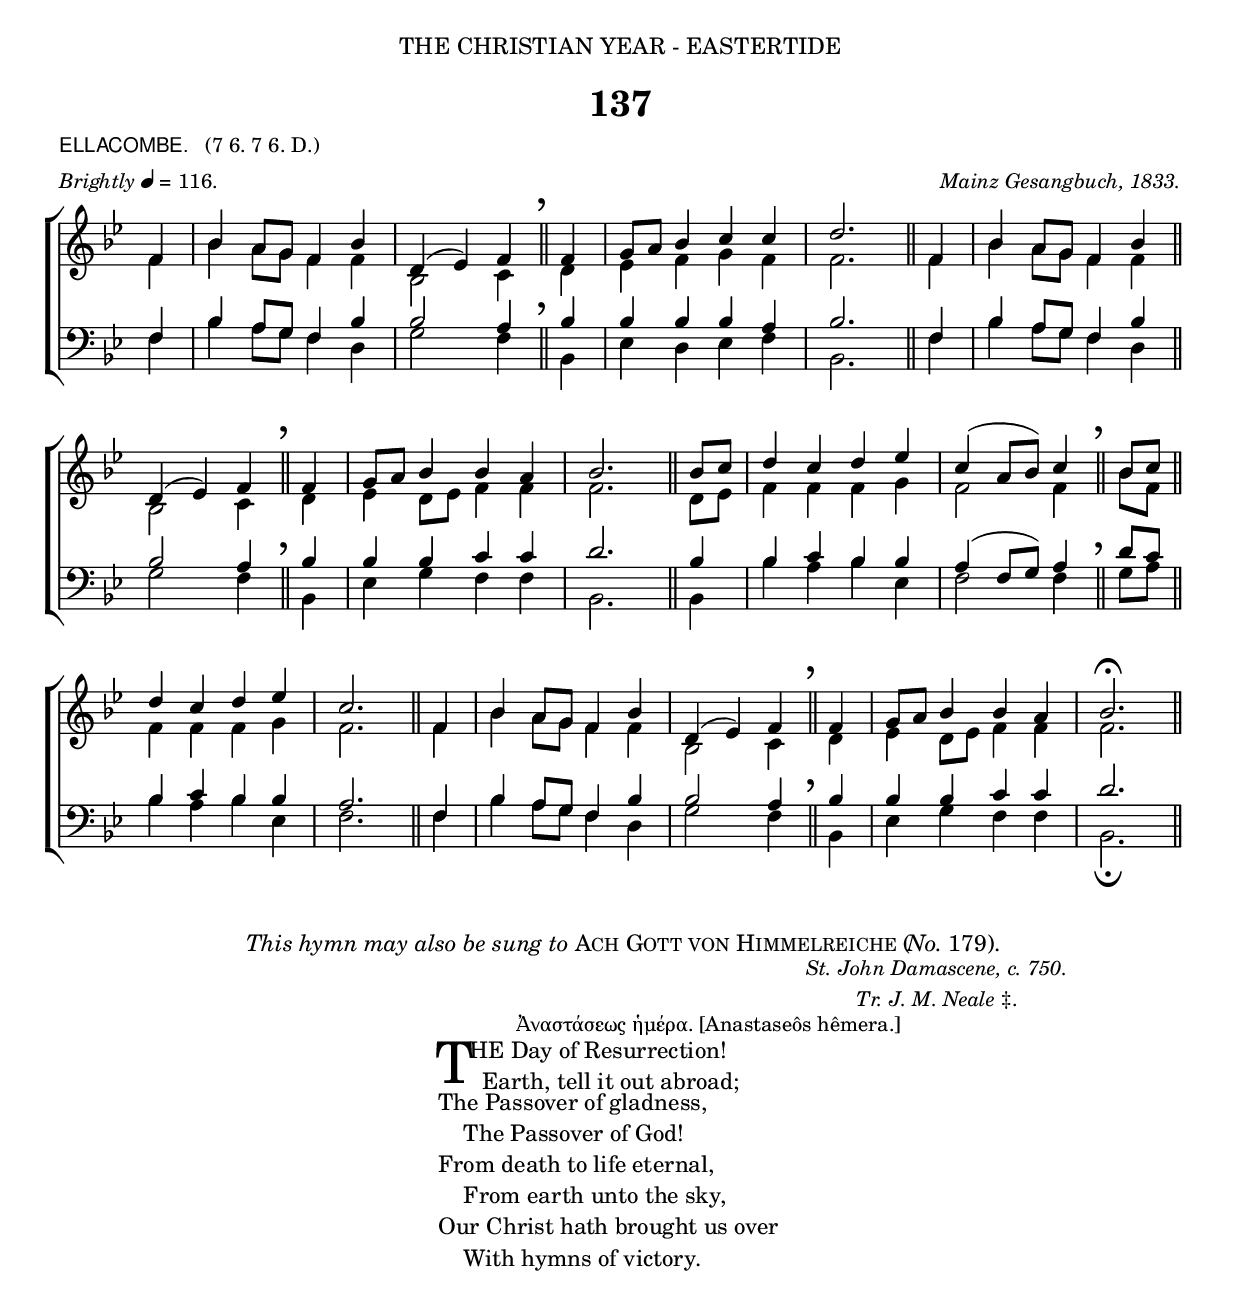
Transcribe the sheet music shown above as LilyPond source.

%%%% 223.png
%%%% Hymn 137 Ellacombe The Day of Resurrection!
%%%% Rev 1.

\version "2.10"

\header {
  dedication = \markup { \center-align { "THE CHRISTIAN YEAR - EASTERTIDE"
	\hspace #0.1 }}	
	
	title = "137"  
  
  poet = \markup { \small {  \line { \sans { \smallCaps "ELLACOMBE."} \hspace #1 \roman {"(7 6. 7 6. D.)"}} }}
  
  meter = \markup { \small { \italic {Brightly} \general-align #Y #DOWN \note #"4" #0.5 = 116.} }
  
  arranger = \markup { \small \italic "Mainz Gesangbuch, 1833." }
  
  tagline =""
}

%%%%%%%%%%%%%%%%%%%%%%%%%%% Macros
	      
%%% merge. Macro to pull note slightly leftwards.  Used to produce those partially merged wholenotes 
merge = \once \override NoteColumn #'force-hshift = #-0.01

%%% generates the breathmarks
breathmark = { \override Score.RehearsalMark #'break-visibility = #begin-of-line-invisible
	\override Score.RehearsalMark #'Y-offset = #'4.0
	\override Score.RehearsalMark #'X-offset = #'-0.5
	\mark \markup {\fontsize #4 ","}
}

%%% Used to pull a note left. Used when a slurred note pair straddles a longer note above when notecolumn force-hshift does not work 		 

straddle =  { \once \override Score.SeparationItem #'padding = #2
              \once \override NoteHead #'X-offset = #-2.6
              \once \override Stem #'X-offset = #-2.6 }

%% Used to pull an upstem note left. Used when a slurred note pair straddles a longer note below and when notecolumn force-hshift does not work 
topstraddle = { \once \override Score.SeparationItem #'padding = #2
              \once \override NoteHead #'X-offset = #-1.5 
              \once \override Stem #'X-offset = #-0.2 }	      
	      
	      
%%% push a note slightly to the right	      
	      
push = \once \override NoteColumn #'force-hshift = #0.6

%%%%%%%%%%%%%%%%%%%%%%%%%%% End of macro definitions

%%% SATB voices

global = {
  \time 4/4
  \key bes \major
  \set Staff.midiInstrument = "church organ"
}

soprano = \relative c' {  
\partial 4 f4 | bes a8[g] f4 bes | d,( ees) f \breathmark \bar "||" f4 | g8[a] bes4 c c | d2. \bar "||" f,4 | bes a8[g] f4 bes \bar "||" \break
d,4( ees) f  \breathmark \bar "||" f | g8[a] bes4 bes a | bes2. \bar "||" bes8[c] d4 c d ees | c( a8[bes] ) c4 \breathmark \bar "||" bes8[c] \bar "||" \break
d4 c d ees | c2. \bar "||" f,4 | bes a8[g] f4 bes | d,( ees) f \breathmark \bar "||" f | g8[a] bes4 bes a | bes2.^\fermata \bar "||"
} 
   
alto = \relative c' {  
f4 | bes a8[g] f4 f  | bes,2 c4 \bar "||" d4 | ees f g f | f2. \bar "||" f4 | bes4 a8[g] f4 f | \break
bes,2 c4 \bar "||" d | ees d8[ees] f4 f | f2. \bar "||" d8[ees] | f4 f f g | f2 f4 \bar "||" bes8[f] | \break
f4 f f g | f2. \bar "||" f4 | bes a8[g] f4 f | bes,2 c4 \bar "||" d | ees d8[ees] f4 f | f2. \bar "||" \break
}

tenor = \relative c {\clef bass 
f4 | bes a8[g] f4 bes | bes2 a4 \bar "||" bes | bes bes bes a | bes2. \bar "||" f4 | bes4 a8[g] f4 bes | \break
bes2 a4 \bar "||" bes | bes bes c c | d2. \bar "||" bes4 | bes c bes bes | a( f8[g] ) a4 \bar "||" d8[c] | \break
bes4 c bes bes | a2. \bar "||" f4 | bes a8[g] f4 bes | bes2 a4 \bar "||" bes | bes bes c c | d2. \bar "||" \break
}

bass = \relative c {\clef bass 
f4 | bes a8[g] f4 d | g2 f4 \bar "||" bes, |  ees d ees f | bes,2. \bar "||" f'4 bes a8[g] f4 d | \break
g2 f4 \bar "||" bes, | ees g f f | bes,2. \bar "||" bes4 | bes'4 a bes ees, | f2 f4 \bar "||" g8[a] | \break
bes4 a bes ees, | f2. \bar "||" f4 | bes a8[g] f4 d | g2 f4 \bar "||" bes, | ees g f f | bes,2._\fermata \bar "||"
}

#(ly:set-option 'point-and-click #f)

\paper {
  #(set-paper-size "a4")
%  annotate-spacing = ##t
  print-page-number = ##f
  ragged-last-bottom = ##t
  ragged-bottom = ##t
}

\book{

%%% Score block	

\score{
\new ChoirStaff	
<<
	\context Staff = upper << 
	\context Voice = sopranos { \voiceOne \global \soprano }
	\context Voice = altos    { \voiceTwo \global \alto }
	                      >>
	\context Staff = lower <<
	\context Voice = tenors { \voiceOne \global \tenor }
	\context Voice = basses { \voiceTwo \global \bass }
			        >>
>>
\layout {
		indent=0
		\context { \Score \remove "Bar_number_engraver" }
		\context { \Staff \remove "Time_signature_engraver" }
		\context { \Score \remove "Mark_engraver"  }
                \context { \Staff \consists "Mark_engraver"  }
	} %% close layout

%%% Hymn Midi	

\midi { \context { \Score tempoWholesPerMinute = #(ly:make-moment 116 4)}} 
		
} %%% Score bracket



%%%Hymn Note Markup

\markup { \hspace #18 \italic "This hymn may also be sung to" \smallCaps "Ach Gott von Himmelreiche (" \hspace #-1 \italic "No." "179)." } 

%%% Lyrics titles

\markup { \small { \hspace #72 \center-align { 
		                 \line {\italic "St. John Damascene, c. 750." } 
				\line {\italic "Tr. J. M. Neale" "‡." }}}}
                                            

\markup { \small { \hspace #44 "Ἀναστάσεως ἡμέρα."  "[Anastaseôs hêmera.]" } }


%%% Main lyric block

\markup { \hspace #34 %%add space as necc. to center the column
          \column { %%% one super column for the entire block of lyrics
	                 \column { %%verse 1 is a column of 2 lines  
	                  \line { \hspace #2.2 \column { \lower #2.4 \fontsize #8 "T" }   %%Drop Cap goes here
				  \hspace #-1.0    %% adjust this if other letters are too far from Drop Cap
				  \column  { \raise #0.0 "HE Day of Resurrection!"
			                                "  Earth, tell it out abroad;" } }  
	                  \line {  \hspace #2.5  %%adjust hspace until this line left edge is flush with Drop Cap
				   \lower  #1.56  %%adjust this until the line spacing looks right
				   \column {   
					   "The Passover of gladness,"
					   "    The Passover of God!"
					   "From death to life eternal,"
					   "    From earth unto the sky,"
					   "Our Christ hath brought us over"
					   "    With hymns of victory."
			  		}} 
			         } %%% finish verse 1	
    }	%%% end super column  
}	


%%% fake score block to occupy space and force a pagebreak.  Can't think of a better way of doing this.
\score{
	{s4 }
\header { breakbefore = ##f piece = ##f opus = ##f tagline = ##f }
\layout{	
	\context { \Staff
		\remove Time_signature_engraver
		\remove Key_engraver
		\remove Clef_engraver
		\remove Staff_symbol_engraver
}}}


%%% second page
%%% continuation of  lyrics

\markup { \hspace #34   %%add space as necc. to center the column
          \column { 
			\hspace #1 
           		\line { "2  "
			   \column {	     
				   "Our hearts be pure from evil,"
				   "    That we may see aright"
				   "The Lord in rays eternal"
				   "    Of resurrection-light;"
				   "And, listening to his accents,"
				   "    May hear so calm and plain"
				   "His own ‘All hail,’ and, hearing,"
				   "    May raise the victor strain."
			}}
    		        \hspace #1 
           		\line {"3. "
			  \column {	     
				  "Now let the heavens be joyful,"
				  "    And earth her song begin,"
				  "The round world keep high triumph,"
				  "    And all that is therein;"
				  "Let all things seen and unseen"
				  "    Their notes of gladness blend,"
				  "For Christ the Lord hath risen,"
				  "    Our Joy that hath no end."
			}}
	  }
} %%% lyric markup bracket

%%% Amen score block
\score{
  \new ChoirStaff
   <<
        \context Staff = upper \with { fontSize = #-3  \override StaffSymbol #'staff-space = #(magstep -2) }  
	                      << 
	\context Voice = "sopranos" { \relative c' { \clef treble \global \voiceOne bes'1 bes \bar "||" }}
	\context Voice = "altos"    { \relative c' { \clef treble \global \voiceTwo ees1 d \bar "||" }}
	                      >>
			  
	\context Lyrics \lyricsto "altos" {\override LyricText #'font-size = #-1  A -- men. }
	
	\context Staff = lower \with { fontSize = #-3  \override StaffSymbol #'staff-space = #(magstep -2) }  
	                       << 
	\context Voice = "tenors" { \relative c { \clef bass \global \voiceThree g'1 f  \bar "||" }}
	\context Voice = "basses" { \relative c { \clef bass \global \voiceFour  ees1 bes \bar "||" }}
			        >> 
  >>			      
\header { breakbefore = ##f piece = " " opus = " " }

\layout { 
      \context { \Score timing = ##f }
	ragged-right = ##t
	indent = 15\cm
	\context { \Staff \remove Time_signature_engraver }

       } %% close layout

%%% Amen Midi

\midi { \context { \Score tempoWholesPerMinute = #(ly:make-moment 116 4) }} 

}
	
} %%% book bracket
